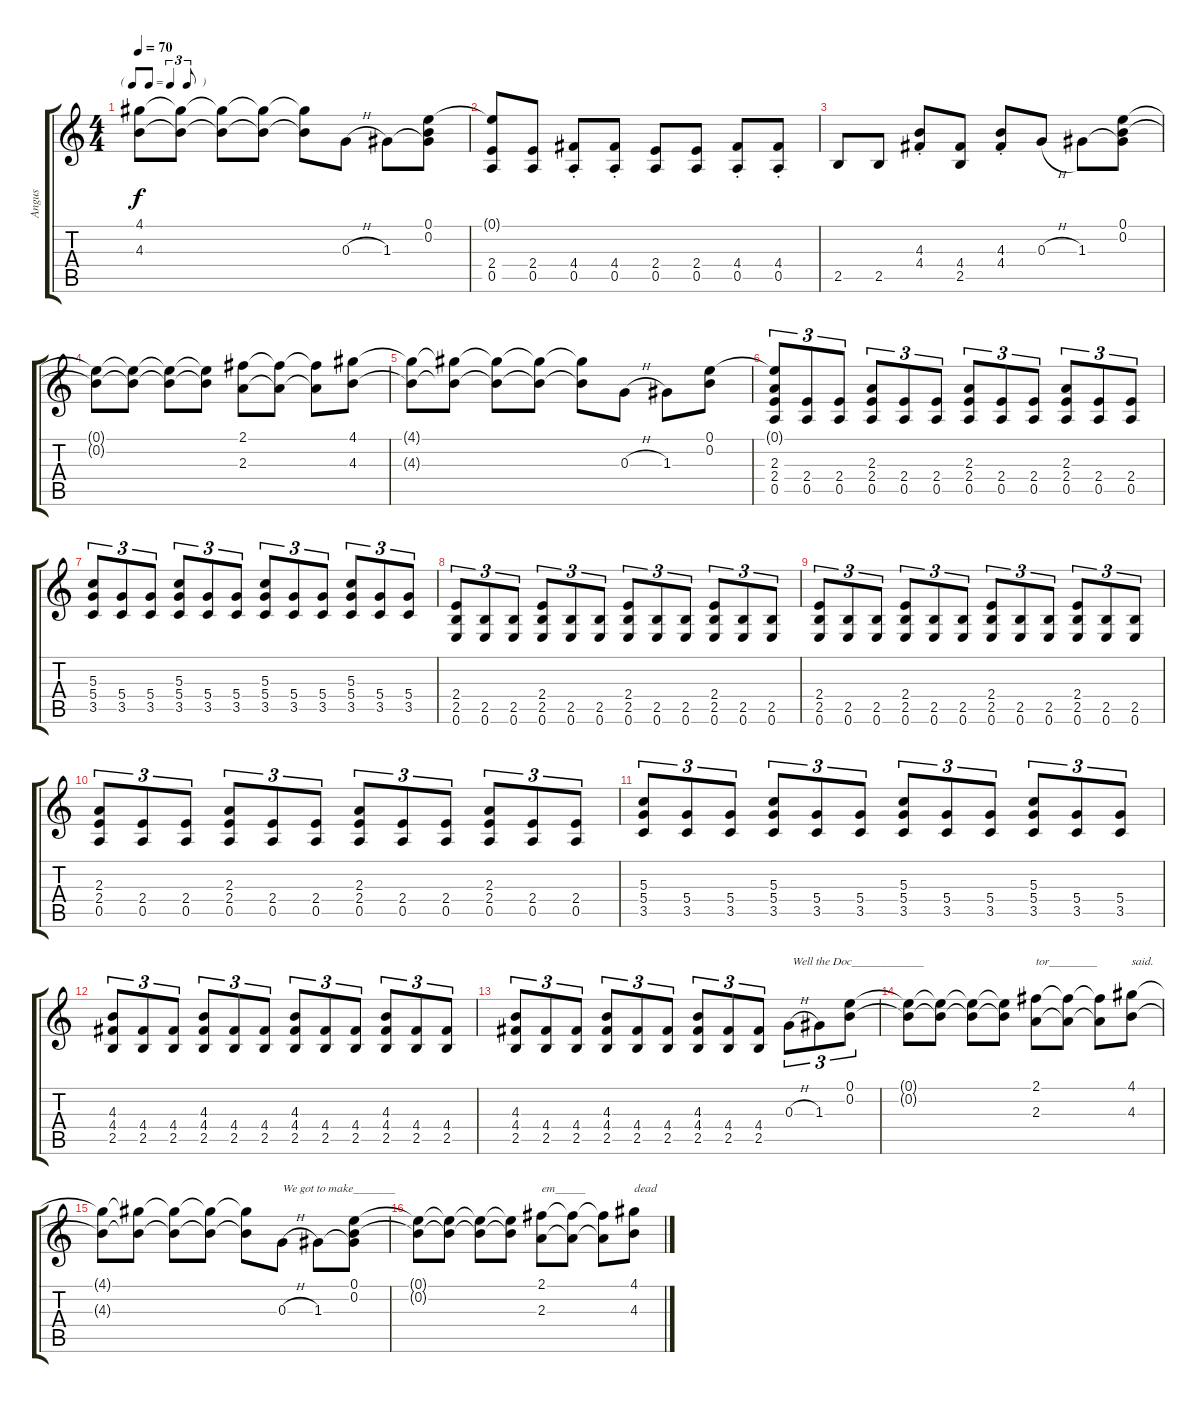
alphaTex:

\track ("Angus" "Angus") {instrument distortionguitar}
\staff {score tabs}
\tuning (E4 B3 G3 D3 A2 E2) {hide}
\ts (4 4)
\tf triplet8th
\tempo 70
\clef g2
\ks c
(4.1{t} 4.3{t}).8{dy f} (4.1{t} 4.3{t}).8 (4.1{t} 4.3{t}).8 (4.1{t} 4.3{t}).8 (4.1{t} 4.3{t}).8 0.3{h}.8 1.3.8 (0.1 0.2 1.3{t}).8 |
(0.1{t} 2.4 0.5).8 (2.4 0.5).8 (4.4{st} 0.5).8 (4.4{st} 0.5).8 (2.4 0.5).8 (2.4 0.5).8 (4.4{st} 0.5).8 (4.4{st} 0.5).8 |
2.5.8 2.5.8 (4.3{st} 4.4{st}).8 (4.4 2.5).8 (4.3{st} 4.4{st}).8 0.3{h}.8 1.3.8 (0.1 0.2 1.3{t}).8 |
(0.1{t} 0.2{t}).8 (0.1{t} 0.2{t}).8 (0.1{t} 0.2{t}).8 (0.1{t} 0.2{t}).8 (2.1 2.3).8 (2.1{t} 2.3{t}).8 (2.1{t} 2.3{t}).8 (4.1 4.3).8 |
(4.1{t} 4.3{t}).8 (4.1{t} 4.3{t}).8 (4.1{t} 4.3{t}).8 (4.1{t} 4.3{t}).8 (4.1{t} 4.3{t}).8 0.3{h}.8 1.3.8 (0.1 0.2).8 |
(0.1{t} 2.3 2.4 0.5).8{tu (3 2)} (2.4 0.5).8{tu (3 2)} (2.4 0.5).8{tu (3 2)} (2.3 2.4 0.5).8{tu (3 2)} (2.4 0.5).8{tu (3 2)} (2.4 0.5).8{tu (3 2)} (2.3 2.4 0.5).8{tu (3 2)} (2.4 0.5).8{tu (3 2)} (2.4 0.5).8{tu (3 2)} (2.3 2.4 0.5).8{tu (3 2)} (2.4 0.5).8{tu (3 2)} (2.4 0.5).8{tu (3 2)} |
(5.3 5.4 3.5).8{tu (3 2)} (5.4 3.5).8{tu (3 2)} (5.4 3.5).8{tu (3 2)} (5.3 5.4 3.5).8{tu (3 2)} (5.4 3.5).8{tu (3 2)} (5.4 3.5).8{tu (3 2)} (5.3 5.4 3.5).8{tu (3 2)} (5.4 3.5).8{tu (3 2)} (5.4 3.5).8{tu (3 2)} (5.3 5.4 3.5).8{tu (3 2)} (5.4 3.5).8{tu (3 2)} (5.4 3.5).8{tu (3 2)} |
(2.4 2.5 0.6).8{tu (3 2)} (2.5 0.6).8{tu (3 2)} (2.5 0.6).8{tu (3 2)} (2.4 2.5 0.6).8{tu (3 2)} (2.5 0.6).8{tu (3 2)} (2.5 0.6).8{tu (3 2)} (2.4 2.5 0.6).8{tu (3 2)} (2.5 0.6).8{tu (3 2)} (2.5 0.6).8{tu (3 2)} (2.4 2.5 0.6).8{tu (3 2)} (2.5 0.6).8{tu (3 2)} (2.5 0.6).8{tu (3 2)} |
(2.4 2.5 0.6).8{tu (3 2)} (2.5 0.6).8{tu (3 2)} (2.5 0.6).8{tu (3 2)} (2.4 2.5 0.6).8{tu (3 2)} (2.5 0.6).8{tu (3 2)} (2.5 0.6).8{tu (3 2)} (2.4 2.5 0.6).8{tu (3 2)} (2.5 0.6).8{tu (3 2)} (2.5 0.6).8{tu (3 2)} (2.4 2.5 0.6).8{tu (3 2)} (2.5 0.6).8{tu (3 2)} (2.5 0.6).8{tu (3 2)} |
(2.3 2.4 0.5).8{tu (3 2)} (2.4 0.5).8{tu (3 2)} (2.4 0.5).8{tu (3 2)} (2.3 2.4 0.5).8{tu (3 2)} (2.4 0.5).8{tu (3 2)} (2.4 0.5).8{tu (3 2)} (2.3 2.4 0.5).8{tu (3 2)} (2.4 0.5).8{tu (3 2)} (2.4 0.5).8{tu (3 2)} (2.3 2.4 0.5).8{tu (3 2)} (2.4 0.5).8{tu (3 2)} (2.4 0.5).8{tu (3 2)} |
(5.3 5.4 3.5).8{tu (3 2)} (5.4 3.5).8{tu (3 2)} (5.4 3.5).8{tu (3 2)} (5.3 5.4 3.5).8{tu (3 2)} (5.4 3.5).8{tu (3 2)} (5.4 3.5).8{tu (3 2)} (5.3 5.4 3.5).8{tu (3 2)} (5.4 3.5).8{tu (3 2)} (5.4 3.5).8{tu (3 2)} (5.3 5.4 3.5).8{tu (3 2)} (5.4 3.5).8{tu (3 2)} (5.4 3.5).8{tu (3 2)} |
(4.3 4.4 2.5).8{tu (3 2)} (4.4 2.5).8{tu (3 2)} (4.4 2.5).8{tu (3 2)} (4.3 4.4 2.5).8{tu (3 2)} (4.4 2.5).8{tu (3 2)} (4.4 2.5).8{tu (3 2)} (4.3 4.4 2.5).8{tu (3 2)} (4.4 2.5).8{tu (3 2)} (4.4 2.5).8{tu (3 2)} (4.3 4.4 2.5).8{tu (3 2)} (4.4 2.5).8{tu (3 2)} (4.4 2.5).8{tu (3 2)} |
(4.3 4.4 2.5).8{tu (3 2)} (4.4 2.5).8{tu (3 2)} (4.4 2.5).8{tu (3 2)} (4.3 4.4 2.5).8{tu (3 2)} (4.4 2.5).8{tu (3 2)} (4.4 2.5).8{tu (3 2)} (4.3 4.4 2.5).8{tu (3 2)} (4.4 2.5).8{tu (3 2)} (4.4 2.5).8{tu (3 2)} 0.3{h}.8{tu (3 2) txt " Well the Doc____________"} 1.3.8{tu (3 2)} (0.1 0.2).8{tu (3 2)} |
(0.1{t} 0.2{t}).8 (0.1{t} 0.2{t}).8 (0.1{t} 0.2{t}).8 (0.1{t} 0.2{t}).8 (2.1 2.3).8{txt "tor________"} (2.1{t} 2.3{t}).8 (2.1{t} 2.3{t}).8 (4.1 4.3).8{txt "said."} |
(4.1{t} 4.3{t}).8 (4.1{t} 4.3{t}).8 (4.1{t} 4.3{t}).8 (4.1{t} 4.3{t}).8 (4.1{t} 4.3{t}).8 0.3{h}.8{txt "We got to make_______"} 1.3.8 (0.1 0.2 1.3{t}).8 |
(0.1{t} 0.2{t}).8 (0.1{t} 0.2{t}).8 (0.1{t} 0.2{t}).8 (0.1{t} 0.2{t}).8 (2.1 2.3).8{txt "em_____"} (2.1{t} 2.3{t}).8 (2.1{t} 2.3{t}).8 (4.1 4.3).8{txt "dead"}
